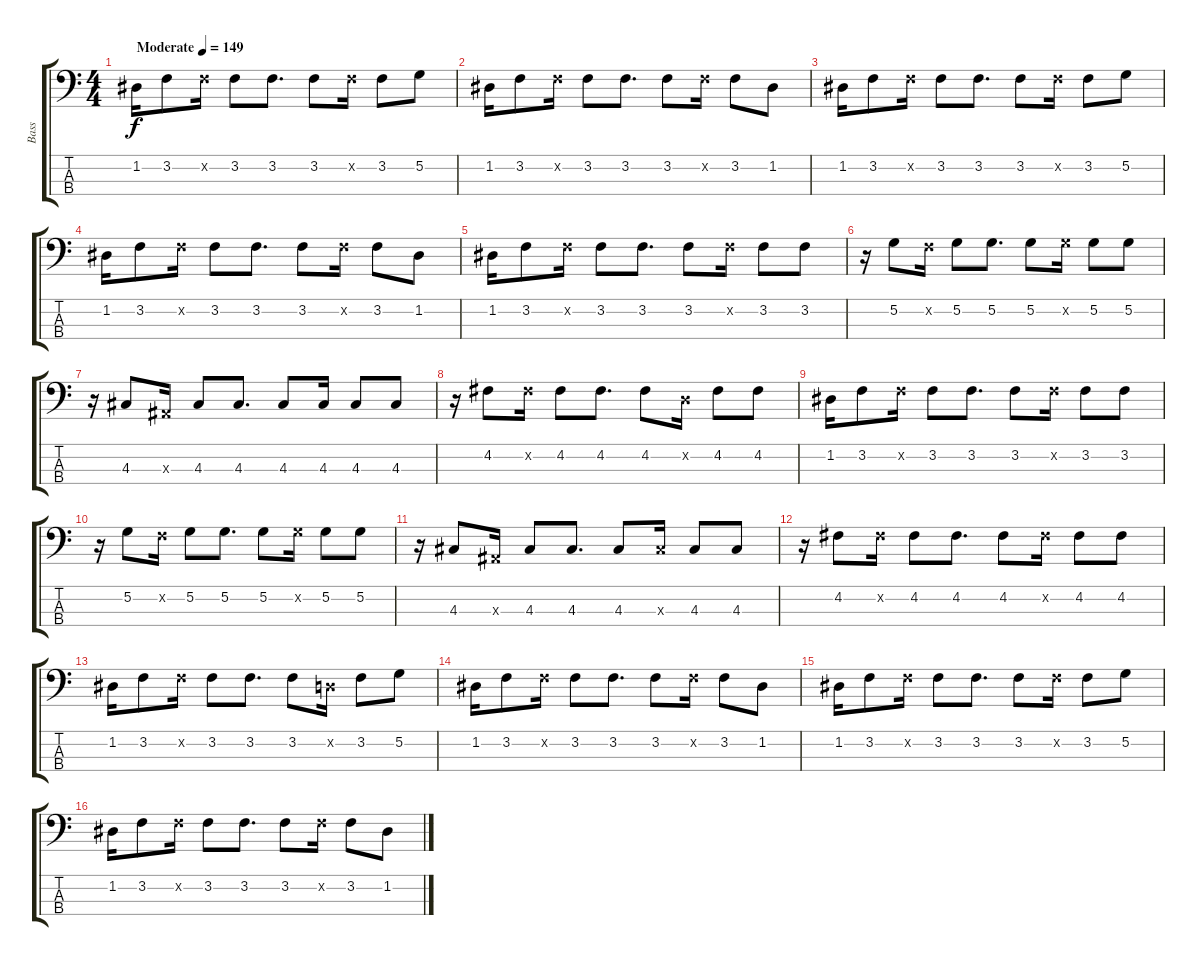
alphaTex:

\track ("Bass" "Bass") {instrument synthbass1}
\staff {score tabs}
\tuning (G2 D2 A1 E1) {hide}
\ts (4 4)
\tempo (149 "Moderate")
\clef f4
\ks c
1.2.16{dy f instrument synthbass1} 3.2.8 3.2{x}.16 3.2.8 3.2.8{d} 3.2.8 3.2{x}.16 3.2.8 5.2.8 |
1.2.16 3.2.8 3.2{x}.16 3.2.8 3.2.8{d} 3.2.8 3.2{x}.16 3.2.8 1.2.8 |
1.2.16 3.2.8 3.2{x}.16 3.2.8 3.2.8{d} 3.2.8 3.2{x}.16 3.2.8 5.2.8 |
1.2.16 3.2.8 3.2{x}.16 3.2.8 3.2.8{d} 3.2.8 3.2{x}.16 3.2.8 1.2.8 |
1.2.16 3.2.8 3.2{x}.16 3.2.8 3.2.8{d} 3.2.8 3.2{x}.16 3.2.8 3.2.8 |
r.16 5.2.8 3.2{x}.16 5.2.8 5.2.8{d} 5.2.8 5.2{x}.16 5.2.8 5.2.8 |
r.16 4.3.8 1.3{x}.16 4.3.8 4.3.8{d} 4.3.8 4.3.16 4.3.8 4.3.8 |
r.16 4.2.8 4.2{x}.16 4.2.8 4.2.8{d} 4.2.8 0.2{x}.16 4.2.8 4.2.8 |
1.2.16 3.2.8 3.2{x}.16 3.2.8 3.2.8{d} 3.2.8 3.2{x}.16 3.2.8 3.2.8 |
r.16 5.2.8 3.2{x}.16 5.2.8 5.2.8{d} 5.2.8 5.2{x}.16 5.2.8 5.2.8 |
r.16 4.3.8 1.3{x}.16 4.3.8 4.3.8{d} 4.3.8 4.3{x}.16 4.3.8 4.3.8 |
r.16 4.2.8 4.2{x}.16 4.2.8 4.2.8{d} 4.2.8 4.2{x}.16 4.2.8 4.2.8 |
1.2.16 3.2.8 3.2{x}.16 3.2.8 3.2.8{d} 3.2.8 0.2{x}.16 3.2.8 5.2.8 |
1.2.16 3.2.8 3.2{x}.16 3.2.8 3.2.8{d} 3.2.8 3.2{x}.16 3.2.8 1.2.8 |
1.2.16 3.2.8 3.2{x}.16 3.2.8 3.2.8{d} 3.2.8 3.2{x}.16 3.2.8 5.2.8 |
1.2.16 3.2.8 3.2{x}.16 3.2.8 3.2.8{d} 3.2.8 3.2{x}.16 3.2.8 1.2.8
